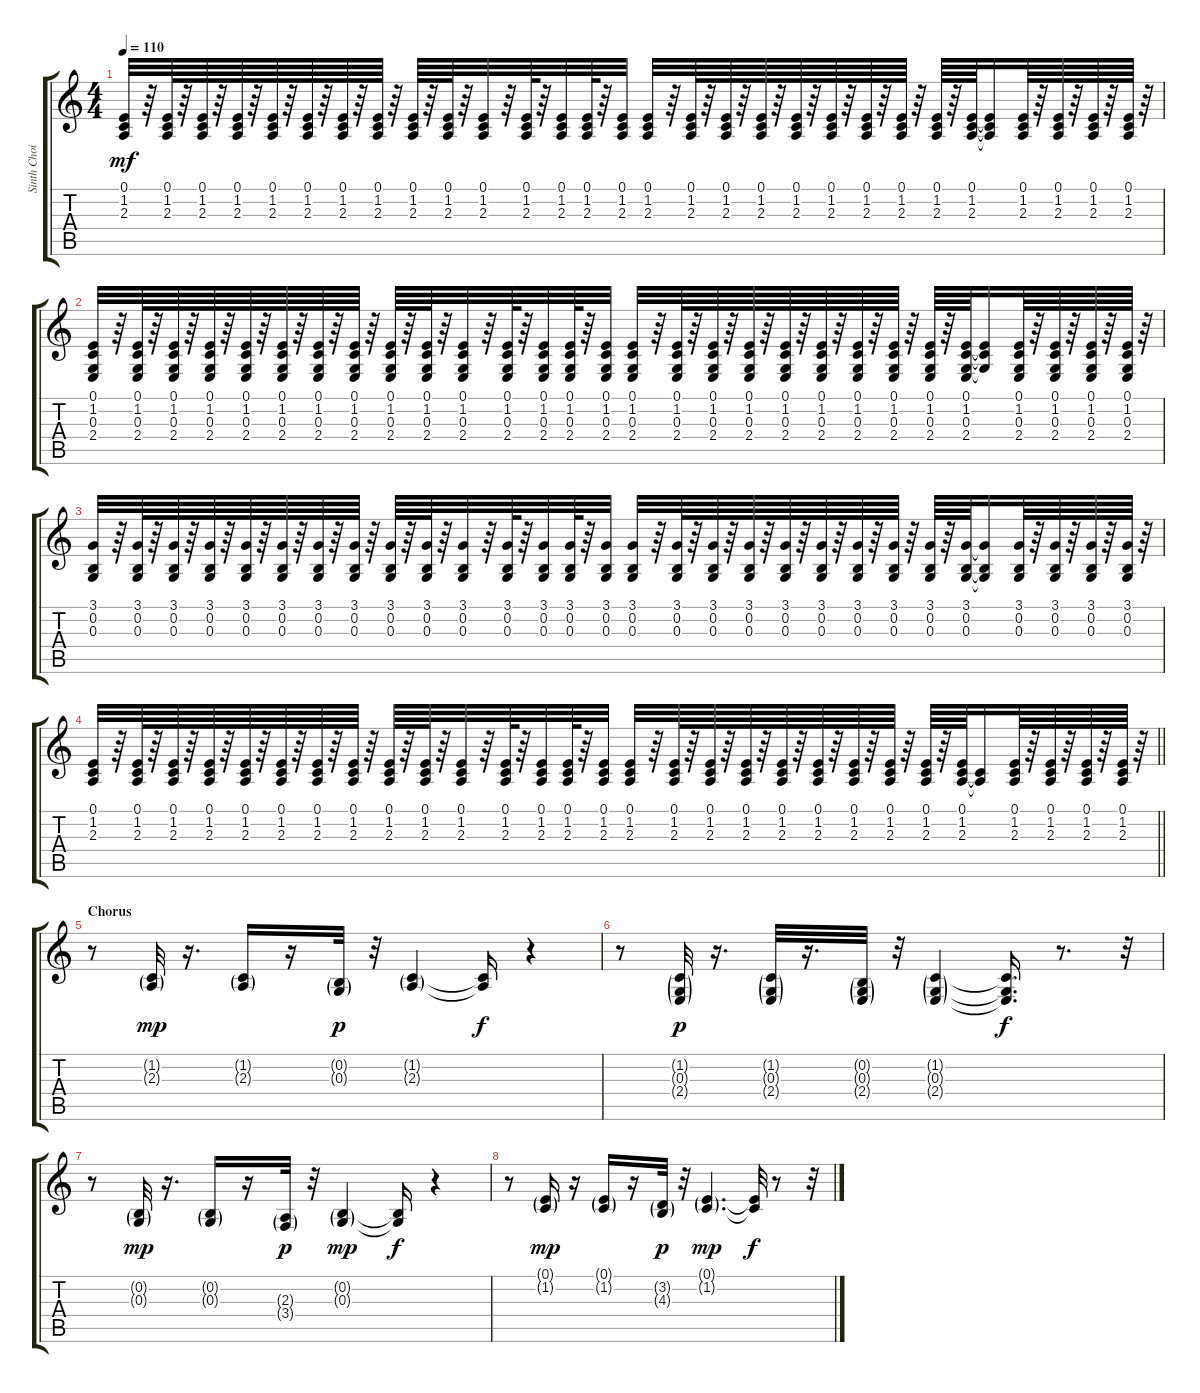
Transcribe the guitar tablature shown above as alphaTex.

\track ("Sinth Choir" "Sinth Choi") {instrument choiraahs}
\staff {score tabs}
\tuning (E4 B3 G3 D3 A2 E2) {hide}
\ts (4 4)
\tempo 110
\clef g2
\ks c
(0.1 1.2 2.3).32{dy mf} r.64 (0.1 1.2 2.3).64 r.64 (0.1 1.2 2.3).64 r.64 (0.1 1.2 2.3).64 r.64 (0.1 1.2 2.3).64 r.64 (0.1 1.2 2.3).64 r.64 (0.1 1.2 2.3).64 r.64 (0.1 1.2 2.3).64 r.64 (0.1 1.2 2.3).64 r.64 (0.1 1.2 2.3).64 r.64 (0.1 1.2 2.3).32 r.64 (0.1 1.2 2.3).64 r.64 (0.1 1.2 2.3).32 (0.1 1.2 2.3).64 r.64 (0.1 1.2 2.3).32 (0.1 1.2 2.3).32 r.64 (0.1 1.2 2.3).64 r.64 (0.1 1.2 2.3).64 r.64 (0.1 1.2 2.3).64 r.64 (0.1 1.2 2.3).64 r.64 (0.1 1.2 2.3).64 r.64 (0.1 1.2 2.3).64 r.64 (0.1 1.2 2.3).64 r.64 (0.1 1.2 2.3).64 r.64 (0.1 1.2 2.3).64 (0.1{t} 1.2{t} 2.3{t}).16 (0.1 1.2 2.3).64 r.64 (0.1 1.2 2.3).64 r.64 (0.1 1.2 2.3).64 r.64 (0.1 1.2 2.3).64 r.64 |
(0.1 1.2 0.3 2.4).32 r.64 (0.1 1.2 0.3 2.4).64 r.64 (0.1 1.2 0.3 2.4).64 r.64 (0.1 1.2 0.3 2.4).64 r.64 (0.1 1.2 0.3 2.4).64 r.64 (0.1 1.2 0.3 2.4).64 r.64 (0.1 1.2 0.3 2.4).64 r.64 (0.1 1.2 0.3 2.4).64 r.64 (0.1 1.2 0.3 2.4).64 r.64 (0.1 1.2 0.3 2.4).64 r.64 (0.1 1.2 0.3 2.4).32 r.64 (0.1 1.2 0.3 2.4).64 r.64 (0.1 1.2 0.3 2.4).32 (0.1 1.2 0.3 2.4).64 r.64 (0.1 1.2 0.3 2.4).32 (0.1 1.2 0.3 2.4).32 r.64 (0.1 1.2 0.3 2.4).64 r.64 (0.1 1.2 0.3 2.4).64 r.64 (0.1 1.2 0.3 2.4).64 r.64 (0.1 1.2 0.3 2.4).64 r.64 (0.1 1.2 0.3 2.4).64 r.64 (0.1 1.2 0.3 2.4).64 r.64 (0.1 1.2 0.3 2.4).64 r.64 (0.1 1.2 0.3 2.4).64 r.64 (0.1 1.2 0.3 2.4).64 (0.1{t} 1.2{t} 0.3{t}).16 (0.1 1.2 0.3 2.4).64 r.64 (0.1 1.2 0.3 2.4).64 r.64 (0.1 1.2 0.3 2.4).64 r.64 (0.1 1.2 0.3 2.4).64 r.64 |
(3.1 0.2 0.3).32 r.64 (3.1 0.2 0.3).64 r.64 (3.1 0.2 0.3).64 r.64 (3.1 0.2 0.3).64 r.64 (3.1 0.2 0.3).64 r.64 (3.1 0.2 0.3).64 r.64 (3.1 0.2 0.3).64 r.64 (3.1 0.2 0.3).64 r.64 (3.1 0.2 0.3).64 r.64 (3.1 0.2 0.3).64 r.64 (3.1 0.2 0.3).32 r.64 (3.1 0.2 0.3).64 r.64 (3.1 0.2 0.3).32 (3.1 0.2 0.3).64 r.64 (3.1 0.2 0.3).32 (3.1 0.2 0.3).32 r.64 (3.1 0.2 0.3).64 r.64 (3.1 0.2 0.3).64 r.64 (3.1 0.2 0.3).64 r.64 (3.1 0.2 0.3).64 r.64 (3.1 0.2 0.3).64 r.64 (3.1 0.2 0.3).64 r.64 (3.1 0.2 0.3).64 r.64 (3.1 0.2 0.3).64 r.64 (3.1 0.2 0.3).64 (3.1{t} 0.2{t} 0.3{t}).16 (3.1 0.2 0.3).64 r.64 (3.1 0.2 0.3).64 r.64 (3.1 0.2 0.3).64 r.64 (3.1 0.2 0.3).64 r.64 |
\barLineRight lightlight
(0.1 1.2 2.3).32 r.64 (0.1 1.2 2.3).64 r.64 (0.1 1.2 2.3).64 r.64 (0.1 1.2 2.3).64 r.64 (0.1 1.2 2.3).64 r.64 (0.1 1.2 2.3).64 r.64 (0.1 1.2 2.3).64 r.64 (0.1 1.2 2.3).64 r.64 (0.1 1.2 2.3).64 r.64 (0.1 1.2 2.3).64 r.64 (0.1 1.2 2.3).32 r.64 (0.1 1.2 2.3).64 r.64 (0.1 1.2 2.3).32 (0.1 1.2 2.3).64 r.64 (0.1 1.2 2.3).32 (0.1 1.2 2.3).32 r.64 (0.1 1.2 2.3).64 r.64 (0.1 1.2 2.3).64 r.64 (0.1 1.2 2.3).64 r.64 (0.1 1.2 2.3).64 r.64 (0.1 1.2 2.3).64 r.64 (0.1 1.2 2.3).64 r.64 (0.1 1.2 2.3).64 r.64 (0.1 1.2 2.3).64 r.64 (0.1 1.2 2.3).64 (1.2{t} 2.3{t}).16 (0.1 1.2 2.3).64 r.64 (0.1 1.2 2.3).64 r.64 (0.1 1.2 2.3).64 r.64 (0.1 1.2 2.3).64 r.64 |
\section ("" "Chorus")
r.8 (1.2{g} 2.3{g}).32{dy mp} r.16{d} (1.2{g} 2.3{g}).16 r.16 (0.2{g} 0.3{g}).32{dy p} r.32 (1.2{g} 2.3{g}).4 (1.2{t} 2.3{t}).16{dy f} r.4 |
r.8 (1.2{g} 0.3{g} 2.4{g}).32{dy p} r.16{d} (1.2{g} 0.3{g} 2.4{g}).32 r.16{d} (0.2{g} 0.3{g} 2.4{g}).32 r.32 (1.2{g} 0.3{g} 2.4{g}).4 (1.2{t} 0.3{t} 2.4{t}).16{d dy f} r.8{d} r.32 |
r.8 (0.2{g} 0.3{g}).32{dy mp} r.16{d} (0.2{g} 0.3{g}).16 r.16 (2.3{g} 3.4{g}).32{dy p} r.32 (0.2{g} 0.3{g}).4{dy mp} (0.2{t} 0.3{t}).16{dy f} r.4 |
r.8 (0.1{g} 1.2{g}).16{dy mp} r.16 (0.1{g} 1.2{g}).16 r.16 (3.2{g} 4.3{g}).32{dy p} r.32 (0.1{g} 1.2{g}).4{d dy mp} (0.1{t} 1.2{t}).32{dy f} r.8 r.32
